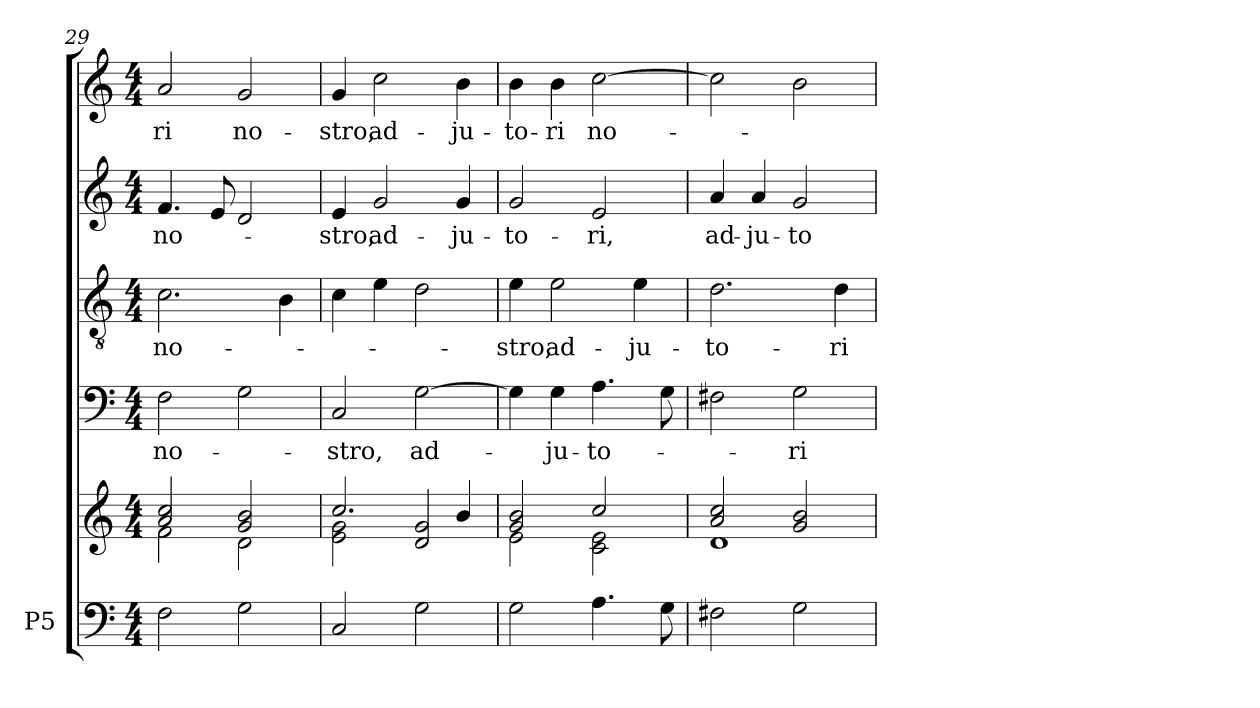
**kern	**kern	**kern	**text	**kern	**text	**kern	**text	**kern	**text
*part5	*part5	*part4	*part4	*part3	*part3	*part2	*part2	*part1	*part1
*staff6	*staff5	*staff4	*staff4	*staff3	*staff3	*staff2	*staff2	*staff1	*staff1
*I"P5	*	*	*	*	*	*	*	*	*
*clefF4	*clefG2	*clefF4	*	*clefGv2	*	*clefG2	*	*clefG2	*
*k[]	*k[]	*k[]	*	*k[]	*	*k[]	*	*k[]	*
*C:	*C:	*C:	*	*C:	*	*C:	*	*C:	*
*M4/4	*M4/4	*M4/4	*	*M4/4	*	*M4/4	*	*M4/4	*
=29	=29	=29	=29	=29	=29	=29	=29	=29	=29
*	*^	*	*	*	*	*	*	*	*
!	!	!	!	!LO:LY:b:color=#000000	!	!	!	!	!	!
!	!	!	!	!	!	!LO:LY:b:color=#000000	!	!	!	!
!	!	!	!	!	!	!	!	!LO:LY:b:color=#000000	!	!
!	!	!	!	!	!	!	!	!	!	!LO:LY:b:color=#000000
2Fi\	2ai/ 2cci	2fi\	2Fi\	no-	2.ci\	no-	4.fi/	no-	2ai/	-ri
.	.	.	.	.	.	.	8ei/	.	.	.
!	!	!	!	!	!	!	!	!	!	!LO:LY:b:color=#000000
2Gi\	2gi/ 2bi	2di\	2Gi\	.	.	.	2di/	.	2gi/	no-
.	.	.	.	.	4Bi\	.	.	.	.	.
=30	=30	=30	=30	=30	=30	=30	=30	=30	=30	=30
!	!	!	!	!LO:LY:b:color=#000000	!	!	!	!	!	!
!	!	!	!	!	!	!	!	!LO:LY:b:color=#000000	!	!
!	!	!	!	!	!	!	!	!	!	!LO:LY:b:color=#000000
2Ci/	2.cci/	2ei\ 2gi	2Ci/	-stro,	4ci\	.	4ei/	-stro,	4gi/	-stro,
!	!	!	!	!	!	!	!	!LO:LY:b:color=#000000	!	!
!	!	!	!	!	!	!	!	!	!	!LO:LY:b:color=#000000
.	.	.	.	.	4ei\	.	2gi/	ad-	2cci\	ad-
!	!	!	!	!LO:LY:b:color=#000000	!	!	!	!	!	!
2Gi\	.	2di/ 2gi	[2Gi\	ad-	2di\	.	.	.	.	.
!	!	!	!	!	!	!	!	!LO:LY:b:color=#000000	!	!
!	!	!	!	!	!	!	!	!	!	!LO:LY:b:color=#000000
.	4bi/	.	.	.	.	.	4gi/	-ju-	4bi\	-ju-
!!LO:LB:g=z
=31	=31	=31	=31	=31	=31	=31	=31	=31	=31	=31
!	!	!	!	!	!	!LO:LY:b:color=#000000	!	!	!	!
!	!	!	!	!	!	!	!	!LO:LY:b:color=#000000	!	!
!	!	!	!	!	!	!	!	!	!	!LO:LY:b:color=#000000
2Gi\	2gi/ 2bi	2ei\	4Gi\]	.	4ei\	-stro,	2gi/	-to-	4bi\	-to-
!	!	!	!	!LO:LY:b:color=#000000	!	!	!	!	!	!
!	!	!	!	!	!	!LO:LY:b:color=#000000	!	!	!	!
!	!	!	!	!	!	!	!	!	!	!LO:LY:b:color=#000000
.	.	.	4Gi\	-ju-	2ei\	ad-	.	.	4bi\	-ri
!	!	!	!	!LO:LY:b:color=#000000	!	!	!	!	!	!
!	!	!	!	!	!	!	!	!LO:LY:b:color=#000000	!	!
!	!	!	!	!	!	!	!	!	!	!LO:LY:b:color=#000000
4.Ai\	2cci/	2ci\ 2ei	4.Ai\	-to-	.	.	2ei/	-ri,	[2cci\	no-
!	!	!	!	!	!	!LO:LY:b:color=#000000	!	!	!	!
.	.	.	.	.	4ei\	-ju-	.	.	.	.
8Gi\	.	.	8Gi\	.	.	.	.	.	.	.
=32	=32	=32	=32	=32	=32	=32	=32	=32	=32	=32
!	!	!	!	!	!	!LO:LY:b:color=#000000	!	!	!	!
!	!	!	!	!	!	!	!	!LO:LY:b:color=#000000	!	!
2F#Xi\	2ai/ 2cci	1di	2F#Xi\	.	2.di\	-to-	4ai/	ad-	2cci\]	.
!	!	!	!	!	!	!	!	!LO:LY:b:color=#000000	!	!
.	.	.	.	.	.	.	4ai/	-ju-	.	.
!	!	!	!	!LO:LY:b:color=#000000	!	!	!	!	!	!
!	!	!	!	!	!	!	!	!LO:LY:b:color=#000000	!	!
2Gi\	2gi/ 2bi	.	2Gi\	-ri	.	.	2gi/	-to-	2bi\	.
!	!	!	!	!	!	!LO:LY:b:color=#000000	!	!	!	!
.	.	.	.	.	4di\	-ri	.	.	.	.
*	*v	*v	*	*	*	*	*	*	*	*
=	=	=	=	=	=	=	=	=	=
*-	*-	*-	*-	*-	*-	*-	*-	*-	*-
